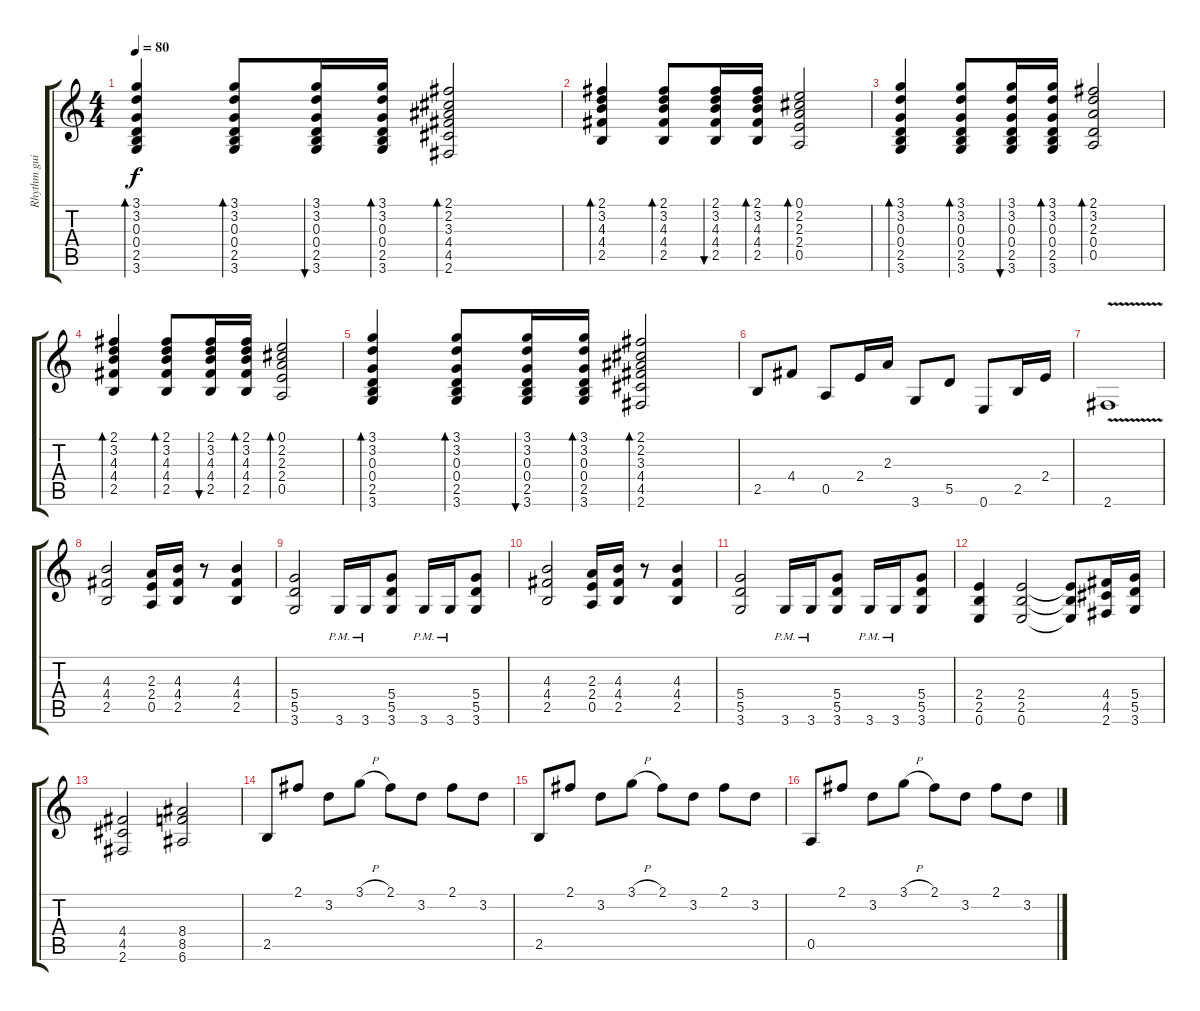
\track ("Rhythm guitar 1" "Rhythm gui") {instrument acousticguitarsteel}
\staff {score tabs}
\tuning (E4 B3 G3 D3 A2 E2) {hide}
\ts (4 4)
\tempo 80
\clef g2
\ks c
(3.1 3.2 0.3 0.4 2.5 3.6).4{bd 60 dy f} (3.1 3.2 0.3 0.4 2.5 3.6).8{bd 60} (3.1 3.2 0.3 0.4 2.5 3.6).16{bu 60} (3.1 3.2 0.3 0.4 2.5 3.6).16{bd 60} (2.1 2.2 3.3 4.4 4.5 2.6).2{bd 60} |
(2.1 3.2 4.3 4.4 2.5).4{bd 60} (2.1 3.2 4.3 4.4 2.5).8{bd 60} (2.1 3.2 4.3 4.4 2.5).16{bu 60} (2.1 3.2 4.3 4.4 2.5).16{bd 60} (0.1 2.2 2.3 2.4 0.5).2{bd 60} |
(3.1 3.2 0.3 0.4 2.5 3.6).4{bd 60} (3.1 3.2 0.3 0.4 2.5 3.6).8{bd 60} (3.1 3.2 0.3 0.4 2.5 3.6).16{bu 60} (3.1 3.2 0.3 0.4 2.5 3.6).16{bd 60} (2.1 3.2 2.3 0.4 0.5).2{bd 60} |
(2.1 3.2 4.3 4.4 2.5).4{bd 60} (2.1 3.2 4.3 4.4 2.5).8{bd 60} (2.1 3.2 4.3 4.4 2.5).16{bu 60} (2.1 3.2 4.3 4.4 2.5).16{bd 60} (0.1 2.2 2.3 2.4 0.5).2{bd 60} |
(3.1 3.2 0.3 0.4 2.5 3.6).4{bd 60} (3.1 3.2 0.3 0.4 2.5 3.6).8{bd 60} (3.1 3.2 0.3 0.4 2.5 3.6).16{bu 60} (3.1 3.2 0.3 0.4 2.5 3.6).16{bd 60} (2.1 2.2 3.3 4.4 4.5 2.6).2{bd 60} |
2.5.8 4.4.8 0.5.8 2.4.16 2.3.16 3.6.8 5.5.8 0.6.8 2.5.16 2.4.16 |
2.6{v}.1 |
\section ("" "")
(4.3 4.4 2.5).2{instrument distortionguitar} (2.3 2.4 0.5).16 (4.3 4.4 2.5).16 r.8 (4.3 4.4 2.5).4 |
(5.4 5.5 3.6).2 3.6{pm}.16 3.6{pm}.16 (5.4 5.5 3.6).8 3.6{pm}.16 3.6{pm}.16 (5.4 5.5 3.6).8 |
(4.3 4.4 2.5).2{instrument distortionguitar} (2.3 2.4 0.5).16 (4.3 4.4 2.5).16 r.8 (4.3 4.4 2.5).4 |
(5.4 5.5 3.6).2 3.6{pm}.16 3.6{pm}.16 (5.4 5.5 3.6).8 3.6{pm}.16 3.6{pm}.16 (5.4 5.5 3.6).8 |
(2.4 2.5 0.6).4 (2.4 2.5 0.6).2 (2.4{t} 2.5{t} 0.6{t}).8 (4.4 4.5 2.6).16 (5.4 5.5 3.6).16 |
(4.4 4.5 2.6).2 (8.4 8.5 6.6).2 |
\section ("" "")
2.5.8{instrument acousticguitarsteel} 2.1.8 3.2.8 3.1{h}.8 2.1.8 3.2.8 2.1.8 3.2.8 |
2.5.8 2.1.8 3.2.8 3.1{h}.8 2.1.8 3.2.8 2.1.8 3.2.8 |
0.5.8 2.1.8 3.2.8 3.1{h}.8 2.1.8 3.2.8 2.1.8 3.2.8
